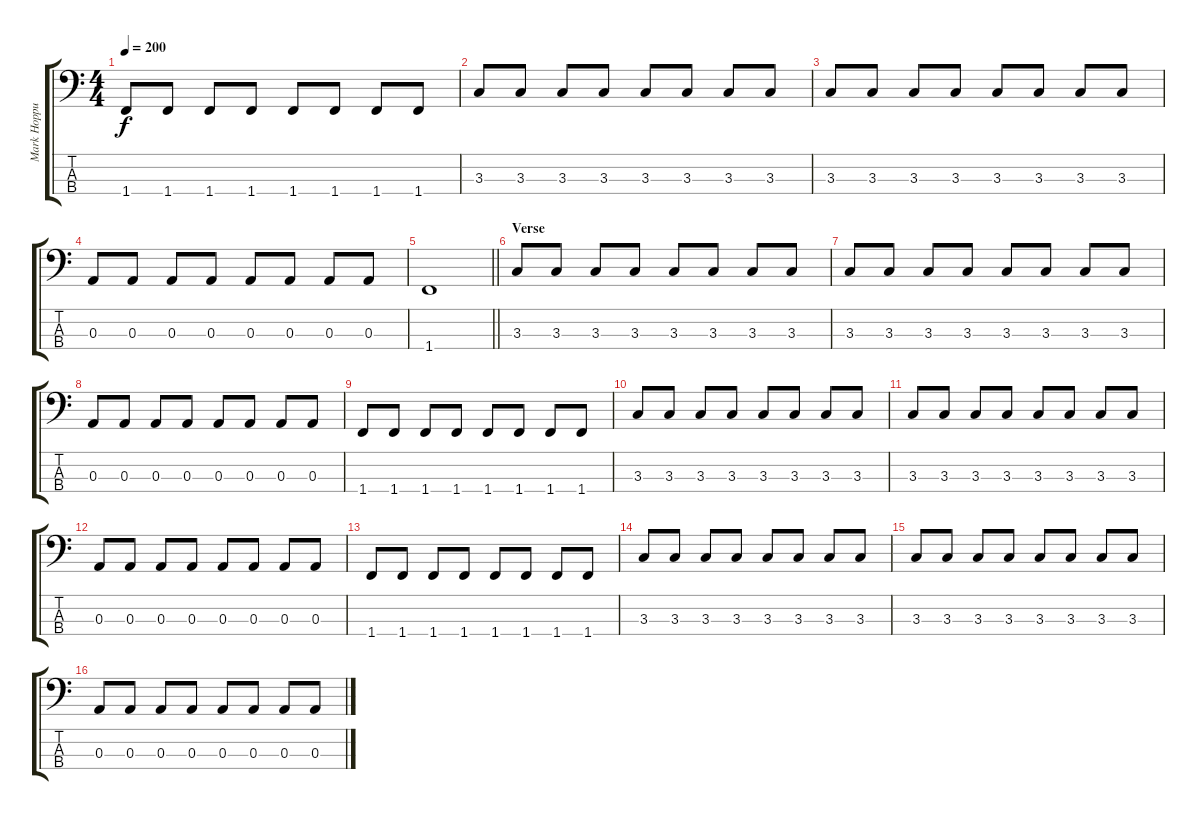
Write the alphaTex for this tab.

\track ("Mark Hoppus (Bass)" "Mark Hoppu") {instrument electricbasspick}
\staff {score tabs}
\tuning (G2 D2 A1 E1) {hide}
\ts (4 4)
\tempo 200
\clef f4
\ks c
1.4.8{dy f} 1.4.8 1.4.8 1.4.8 1.4.8 1.4.8 1.4.8 1.4.8 |
3.3.8 3.3.8 3.3.8 3.3.8 3.3.8 3.3.8 3.3.8 3.3.8 |
3.3.8 3.3.8 3.3.8 3.3.8 3.3.8 3.3.8 3.3.8 3.3.8 |
0.3.8 0.3.8 0.3.8 0.3.8 0.3.8 0.3.8 0.3.8 0.3.8 |
\barLineRight lightlight
1.4.1 |
\section ("" "Verse")
3.3.8 3.3.8 3.3.8 3.3.8 3.3.8 3.3.8 3.3.8 3.3.8 |
3.3.8 3.3.8 3.3.8 3.3.8 3.3.8 3.3.8 3.3.8 3.3.8 |
0.3.8 0.3.8 0.3.8 0.3.8 0.3.8 0.3.8 0.3.8 0.3.8 |
1.4.8 1.4.8 1.4.8 1.4.8 1.4.8 1.4.8 1.4.8 1.4.8 |
3.3.8 3.3.8 3.3.8 3.3.8 3.3.8 3.3.8 3.3.8 3.3.8 |
3.3.8 3.3.8 3.3.8 3.3.8 3.3.8 3.3.8 3.3.8 3.3.8 |
0.3.8 0.3.8 0.3.8 0.3.8 0.3.8 0.3.8 0.3.8 0.3.8 |
1.4.8 1.4.8 1.4.8 1.4.8 1.4.8 1.4.8 1.4.8 1.4.8 |
3.3.8 3.3.8 3.3.8 3.3.8 3.3.8 3.3.8 3.3.8 3.3.8 |
3.3.8 3.3.8 3.3.8 3.3.8 3.3.8 3.3.8 3.3.8 3.3.8 |
0.3.8 0.3.8 0.3.8 0.3.8 0.3.8 0.3.8 0.3.8 0.3.8
